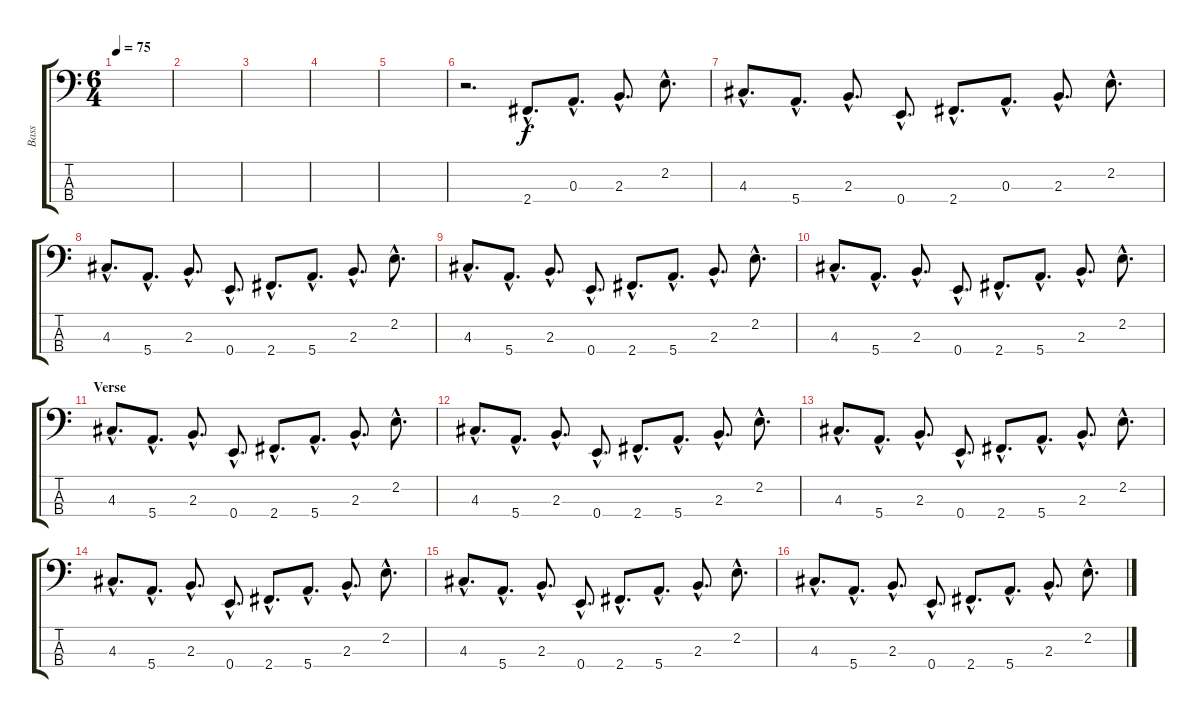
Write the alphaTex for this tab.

\track ("Bass" "Bass") {instrument electricbasspick}
\staff {score tabs}
\tuning (G2 D2 A1 E1) {hide}
\ts (6 4)
\tempo 75
\clef f4
\ks c
|
|
|
|
|
r.2{d} 2.4{hac}.8{d} 0.3{hac}.8{d} 2.3{hac}.8{d} 2.2{hac}.8{d} |
4.3{hac}.8{d} 5.4{hac}.8{d} 2.3{hac}.8{d} 0.4{hac}.8{d} 2.4{hac}.8{d} 0.3{hac}.8{d} 2.3{hac}.8{d} 2.2{hac}.8{d} |
4.3{hac}.8{d} 5.4{hac}.8{d} 2.3{hac}.8{d} 0.4{hac}.8{d} 2.4{hac}.8{d} 5.4{hac}.8{d} 2.3{hac}.8{d} 2.2{hac}.8{d} |
4.3{hac}.8{d} 5.4{hac}.8{d} 2.3{hac}.8{d} 0.4{hac}.8{d} 2.4{hac}.8{d} 5.4{hac}.8{d} 2.3{hac}.8{d} 2.2{hac}.8{d} |
4.3{hac}.8{d} 5.4{hac}.8{d} 2.3{hac}.8{d} 0.4{hac}.8{d} 2.4{hac}.8{d} 5.4{hac}.8{d} 2.3{hac}.8{d} 2.2{hac}.8{d} |
\section ("" "Verse")
4.3{hac}.8{d} 5.4{hac}.8{d} 2.3{hac}.8{d} 0.4{hac}.8{d} 2.4{hac}.8{d} 5.4{hac}.8{d} 2.3{hac}.8{d} 2.2{hac}.8{d} |
4.3{hac}.8{d} 5.4{hac}.8{d} 2.3{hac}.8{d} 0.4{hac}.8{d} 2.4{hac}.8{d} 5.4{hac}.8{d} 2.3{hac}.8{d} 2.2{hac}.8{d} |
4.3{hac}.8{d} 5.4{hac}.8{d} 2.3{hac}.8{d} 0.4{hac}.8{d} 2.4{hac}.8{d} 5.4{hac}.8{d} 2.3{hac}.8{d} 2.2{hac}.8{d} |
4.3{hac}.8{d} 5.4{hac}.8{d} 2.3{hac}.8{d} 0.4{hac}.8{d} 2.4{hac}.8{d} 5.4{hac}.8{d} 2.3{hac}.8{d} 2.2{hac}.8{d} |
4.3{hac}.8{d} 5.4{hac}.8{d} 2.3{hac}.8{d} 0.4{hac}.8{d} 2.4{hac}.8{d} 5.4{hac}.8{d} 2.3{hac}.8{d} 2.2{hac}.8{d} |
4.3{hac}.8{d} 5.4{hac}.8{d} 2.3{hac}.8{d} 0.4{hac}.8{d} 2.4{hac}.8{d} 5.4{hac}.8{d} 2.3{hac}.8{d} 2.2{hac}.8{d}
